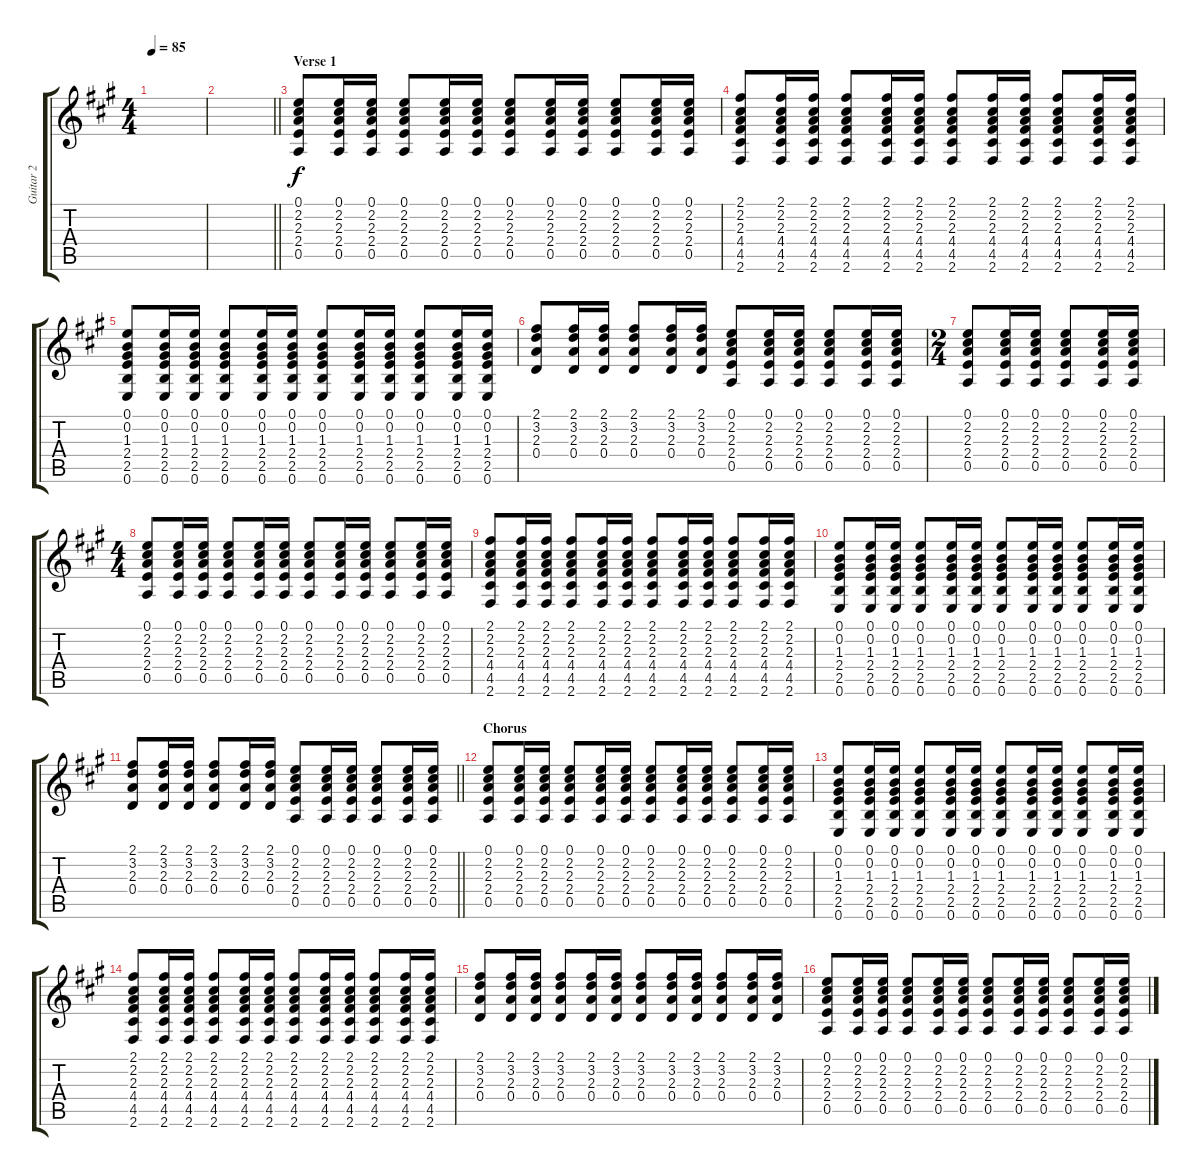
\track ("Guitar 2" "Guitar 2") {instrument acousticguitarsteel}
\staff {score tabs}
\tuning (E4 B3 G3 D3 A2 E2) {hide}
\ts (4 4)
\tempo 85
\clef g2
\ks a
|
\barLineRight lightlight
|
\section ("" "Verse 1")
(0.1 2.2 2.3 2.4 0.5).8 (0.1 2.2 2.3 2.4 0.5).16 (0.1 2.2 2.3 2.4 0.5).16 (0.1 2.2 2.3 2.4 0.5).8 (0.1 2.2 2.3 2.4 0.5).16 (0.1 2.2 2.3 2.4 0.5).16 (0.1 2.2 2.3 2.4 0.5).8 (0.1 2.2 2.3 2.4 0.5).16 (0.1 2.2 2.3 2.4 0.5).16 (0.1 2.2 2.3 2.4 0.5).8 (0.1 2.2 2.3 2.4 0.5).16 (0.1 2.2 2.3 2.4 0.5).16 |
(2.1 2.2 2.3 4.4 4.5 2.6).8 (2.1 2.2 2.3 4.4 4.5 2.6).16 (2.1 2.2 2.3 4.4 4.5 2.6).16 (2.1 2.2 2.3 4.4 4.5 2.6).8 (2.1 2.2 2.3 4.4 4.5 2.6).16 (2.1 2.2 2.3 4.4 4.5 2.6).16 (2.1 2.2 2.3 4.4 4.5 2.6).8 (2.1 2.2 2.3 4.4 4.5 2.6).16 (2.1 2.2 2.3 4.4 4.5 2.6).16 (2.1 2.2 2.3 4.4 4.5 2.6).8 (2.1 2.2 2.3 4.4 4.5 2.6).16 (2.1 2.2 2.3 4.4 4.5 2.6).16 |
(0.1 0.2 1.3 2.4 2.5 0.6).8 (0.1 0.2 1.3 2.4 2.5 0.6).16 (0.1 0.2 1.3 2.4 2.5 0.6).16 (0.1 0.2 1.3 2.4 2.5 0.6).8 (0.1 0.2 1.3 2.4 2.5 0.6).16 (0.1 0.2 1.3 2.4 2.5 0.6).16 (0.1 0.2 1.3 2.4 2.5 0.6).8 (0.1 0.2 1.3 2.4 2.5 0.6).16 (0.1 0.2 1.3 2.4 2.5 0.6).16 (0.1 0.2 1.3 2.4 2.5 0.6).8 (0.1 0.2 1.3 2.4 2.5 0.6).16 (0.1 0.2 1.3 2.4 2.5 0.6).16 |
(2.1 3.2 2.3 0.4).8 (2.1 3.2 2.3 0.4).16 (2.1 3.2 2.3 0.4).16 (2.1 3.2 2.3 0.4).8 (2.1 3.2 2.3 0.4).16 (2.1 3.2 2.3 0.4).16 (0.1 2.2 2.3 2.4 0.5).8 (0.1 2.2 2.3 2.4 0.5).16 (0.1 2.2 2.3 2.4 0.5).16 (0.1 2.2 2.3 2.4 0.5).8 (0.1 2.2 2.3 2.4 0.5).16 (0.1 2.2 2.3 2.4 0.5).16 |
\ts (2 4)
(0.1 2.2 2.3 2.4 0.5).8 (0.1 2.2 2.3 2.4 0.5).16 (0.1 2.2 2.3 2.4 0.5).16 (0.1 2.2 2.3 2.4 0.5).8 (0.1 2.2 2.3 2.4 0.5).16 (0.1 2.2 2.3 2.4 0.5).16 |
\ts (4 4)
(0.1 2.2 2.3 2.4 0.5).8 (0.1 2.2 2.3 2.4 0.5).16 (0.1 2.2 2.3 2.4 0.5).16 (0.1 2.2 2.3 2.4 0.5).8 (0.1 2.2 2.3 2.4 0.5).16 (0.1 2.2 2.3 2.4 0.5).16 (0.1 2.2 2.3 2.4 0.5).8 (0.1 2.2 2.3 2.4 0.5).16 (0.1 2.2 2.3 2.4 0.5).16 (0.1 2.2 2.3 2.4 0.5).8 (0.1 2.2 2.3 2.4 0.5).16 (0.1 2.2 2.3 2.4 0.5).16 |
(2.1 2.2 2.3 4.4 4.5 2.6).8 (2.1 2.2 2.3 4.4 4.5 2.6).16 (2.1 2.2 2.3 4.4 4.5 2.6).16 (2.1 2.2 2.3 4.4 4.5 2.6).8 (2.1 2.2 2.3 4.4 4.5 2.6).16 (2.1 2.2 2.3 4.4 4.5 2.6).16 (2.1 2.2 2.3 4.4 4.5 2.6).8 (2.1 2.2 2.3 4.4 4.5 2.6).16 (2.1 2.2 2.3 4.4 4.5 2.6).16 (2.1 2.2 2.3 4.4 4.5 2.6).8 (2.1 2.2 2.3 4.4 4.5 2.6).16 (2.1 2.2 2.3 4.4 4.5 2.6).16 |
(0.1 0.2 1.3 2.4 2.5 0.6).8 (0.1 0.2 1.3 2.4 2.5 0.6).16 (0.1 0.2 1.3 2.4 2.5 0.6).16 (0.1 0.2 1.3 2.4 2.5 0.6).8 (0.1 0.2 1.3 2.4 2.5 0.6).16 (0.1 0.2 1.3 2.4 2.5 0.6).16 (0.1 0.2 1.3 2.4 2.5 0.6).8 (0.1 0.2 1.3 2.4 2.5 0.6).16 (0.1 0.2 1.3 2.4 2.5 0.6).16 (0.1 0.2 1.3 2.4 2.5 0.6).8 (0.1 0.2 1.3 2.4 2.5 0.6).16 (0.1 0.2 1.3 2.4 2.5 0.6).16 |
\barLineRight lightlight
(2.1 3.2 2.3 0.4).8 (2.1 3.2 2.3 0.4).16 (2.1 3.2 2.3 0.4).16 (2.1 3.2 2.3 0.4).8 (2.1 3.2 2.3 0.4).16 (2.1 3.2 2.3 0.4).16 (0.1 2.2 2.3 2.4 0.5).8 (0.1 2.2 2.3 2.4 0.5).16 (0.1 2.2 2.3 2.4 0.5).16 (0.1 2.2 2.3 2.4 0.5).8 (0.1 2.2 2.3 2.4 0.5).16 (0.1 2.2 2.3 2.4 0.5).16 |
\section ("" "Chorus")
(0.1 2.2 2.3 2.4 0.5).8 (0.1 2.2 2.3 2.4 0.5).16 (0.1 2.2 2.3 2.4 0.5).16 (0.1 2.2 2.3 2.4 0.5).8 (0.1 2.2 2.3 2.4 0.5).16 (0.1 2.2 2.3 2.4 0.5).16 (0.1 2.2 2.3 2.4 0.5).8 (0.1 2.2 2.3 2.4 0.5).16 (0.1 2.2 2.3 2.4 0.5).16 (0.1 2.2 2.3 2.4 0.5).8 (0.1 2.2 2.3 2.4 0.5).16 (0.1 2.2 2.3 2.4 0.5).16 |
(0.1 0.2 1.3 2.4 2.5 0.6).8 (0.1 0.2 1.3 2.4 2.5 0.6).16 (0.1 0.2 1.3 2.4 2.5 0.6).16 (0.1 0.2 1.3 2.4 2.5 0.6).8 (0.1 0.2 1.3 2.4 2.5 0.6).16 (0.1 0.2 1.3 2.4 2.5 0.6).16 (0.1 0.2 1.3 2.4 2.5 0.6).8 (0.1 0.2 1.3 2.4 2.5 0.6).16 (0.1 0.2 1.3 2.4 2.5 0.6).16 (0.1 0.2 1.3 2.4 2.5 0.6).8 (0.1 0.2 1.3 2.4 2.5 0.6).16 (0.1 0.2 1.3 2.4 2.5 0.6).16 |
(2.1 2.2 2.3 4.4 4.5 2.6).8 (2.1 2.2 2.3 4.4 4.5 2.6).16 (2.1 2.2 2.3 4.4 4.5 2.6).16 (2.1 2.2 2.3 4.4 4.5 2.6).8 (2.1 2.2 2.3 4.4 4.5 2.6).16 (2.1 2.2 2.3 4.4 4.5 2.6).16 (2.1 2.2 2.3 4.4 4.5 2.6).8 (2.1 2.2 2.3 4.4 4.5 2.6).16 (2.1 2.2 2.3 4.4 4.5 2.6).16 (2.1 2.2 2.3 4.4 4.5 2.6).8 (2.1 2.2 2.3 4.4 4.5 2.6).16 (2.1 2.2 2.3 4.4 4.5 2.6).16 |
(2.1 3.2 2.3 0.4).8 (2.1 3.2 2.3 0.4).16 (2.1 3.2 2.3 0.4).16 (2.1 3.2 2.3 0.4).8 (2.1 3.2 2.3 0.4).16 (2.1 3.2 2.3 0.4).16 (2.1 3.2 2.3 0.4).8 (2.1 3.2 2.3 0.4).16 (2.1 3.2 2.3 0.4).16 (2.1 3.2 2.3 0.4).8 (2.1 3.2 2.3 0.4).16 (2.1 3.2 2.3 0.4).16 |
(0.1 2.2 2.3 2.4 0.5).8 (0.1 2.2 2.3 2.4 0.5).16 (0.1 2.2 2.3 2.4 0.5).16 (0.1 2.2 2.3 2.4 0.5).8 (0.1 2.2 2.3 2.4 0.5).16 (0.1 2.2 2.3 2.4 0.5).16 (0.1 2.2 2.3 2.4 0.5).8 (0.1 2.2 2.3 2.4 0.5).16 (0.1 2.2 2.3 2.4 0.5).16 (0.1 2.2 2.3 2.4 0.5).8 (0.1 2.2 2.3 2.4 0.5).16 (0.1 2.2 2.3 2.4 0.5).16
